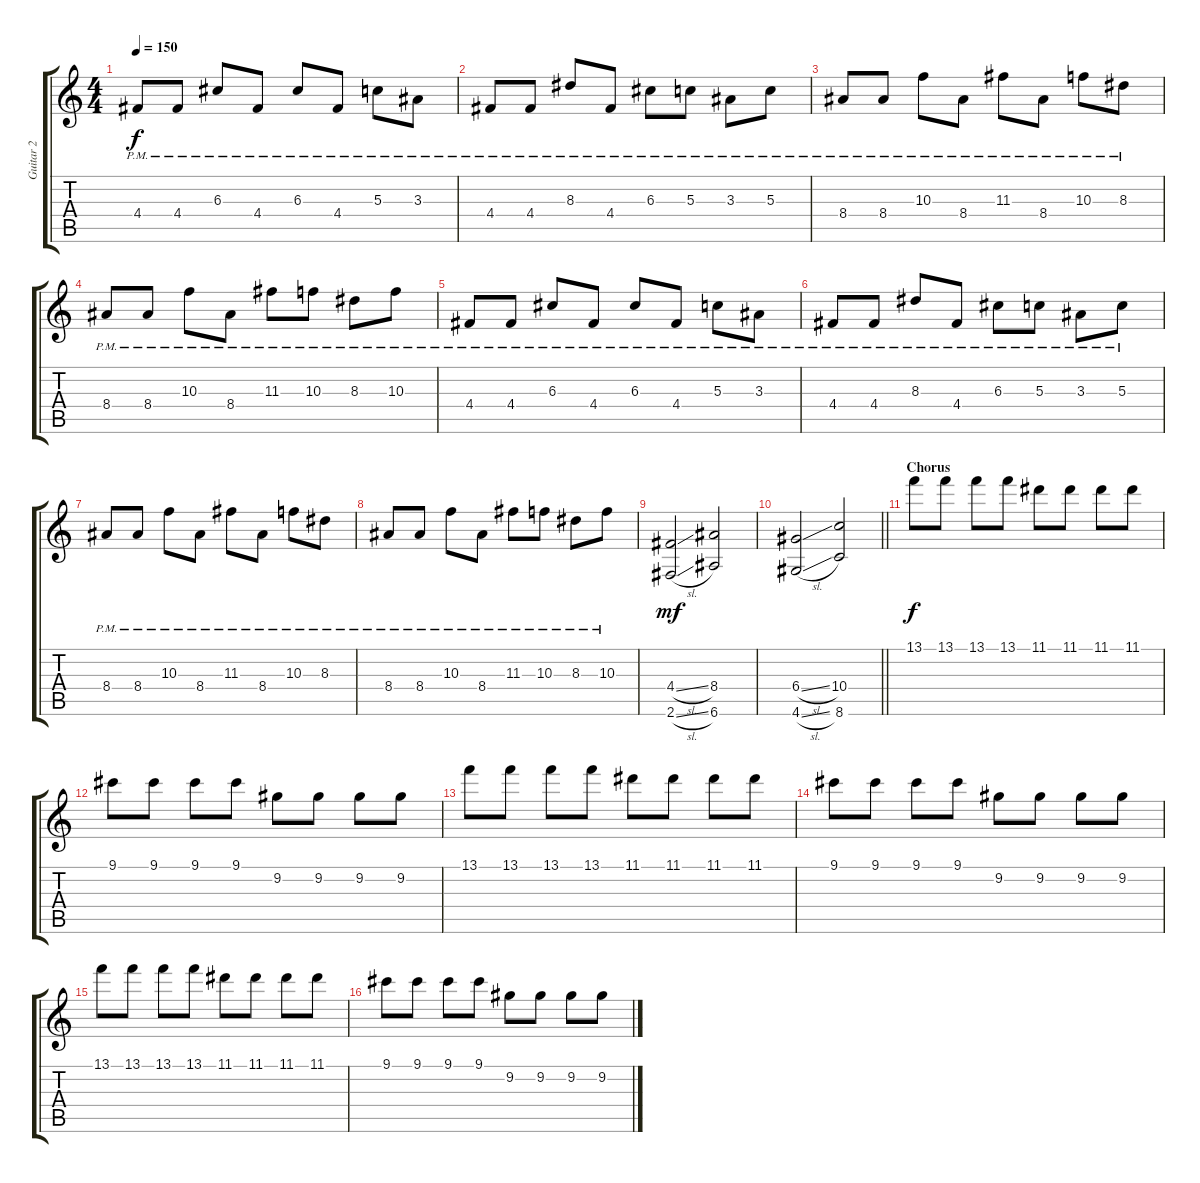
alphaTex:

\track ("Guitar 2" "Guitar 2") {instrument distortionguitar}
\staff {score tabs}
\tuning (E4 B3 G3 D3 A2 E2) {hide}
\ts (4 4)
\tempo 150
\clef g2
\ks c
4.4{pm}.8{dy f volume 13 instrument distortionguitar} 4.4{pm}.8 6.3{pm}.8 4.4{pm}.8 6.3{pm}.8 4.4{pm}.8 5.3{pm}.8 3.3{pm}.8 |
4.4{pm}.8 4.4{pm}.8 8.3{pm}.8 4.4{pm}.8 6.3{pm}.8 5.3{pm}.8 3.3{pm}.8 5.3{pm}.8 |
8.4{pm}.8 8.4{pm}.8 10.3{pm}.8 8.4{pm}.8 11.3{pm}.8 8.4{pm}.8 10.3{pm}.8 8.3{pm}.8 |
8.4{pm}.8 8.4{pm}.8 10.3{pm}.8 8.4{pm}.8 11.3{pm}.8 10.3{pm}.8 8.3{pm}.8 10.3{pm}.8 |
4.4{pm}.8{instrument distortionguitar} 4.4{pm}.8 6.3{pm}.8 4.4{pm}.8 6.3{pm}.8 4.4{pm}.8 5.3{pm}.8 3.3{pm}.8 |
4.4{pm}.8 4.4{pm}.8 8.3{pm}.8 4.4{pm}.8 6.3{pm}.8 5.3{pm}.8 3.3{pm}.8 5.3{pm}.8 |
8.4{pm}.8 8.4{pm}.8 10.3{pm}.8 8.4{pm}.8 11.3{pm}.8 8.4{pm}.8 10.3{pm}.8 8.3{pm}.8 |
8.4{pm}.8 8.4{pm}.8 10.3{pm}.8 8.4{pm}.8 11.3{pm}.8 10.3{pm}.8 8.3{pm}.8 10.3{pm}.8 |
(4.4{sl} 2.6{sl}).2{dy mf} (8.4 6.6).2 |
\barLineRight lightlight
(6.4{sl} 4.6{sl}).2 (10.4 8.6).2 |
\section ("" "Chorus")
13.1.8{dy f} 13.1.8 13.1.8 13.1.8 11.1.8 11.1.8 11.1.8 11.1.8 |
9.1.8 9.1.8 9.1.8 9.1.8 9.2.8 9.2.8 9.2.8 9.2.8 |
13.1.8 13.1.8 13.1.8 13.1.8 11.1.8 11.1.8 11.1.8 11.1.8 |
9.1.8 9.1.8 9.1.8 9.1.8 9.2.8 9.2.8 9.2.8 9.2.8 |
13.1.8 13.1.8 13.1.8 13.1.8 11.1.8 11.1.8 11.1.8 11.1.8 |
9.1.8 9.1.8 9.1.8 9.1.8 9.2.8 9.2.8 9.2.8 9.2.8
